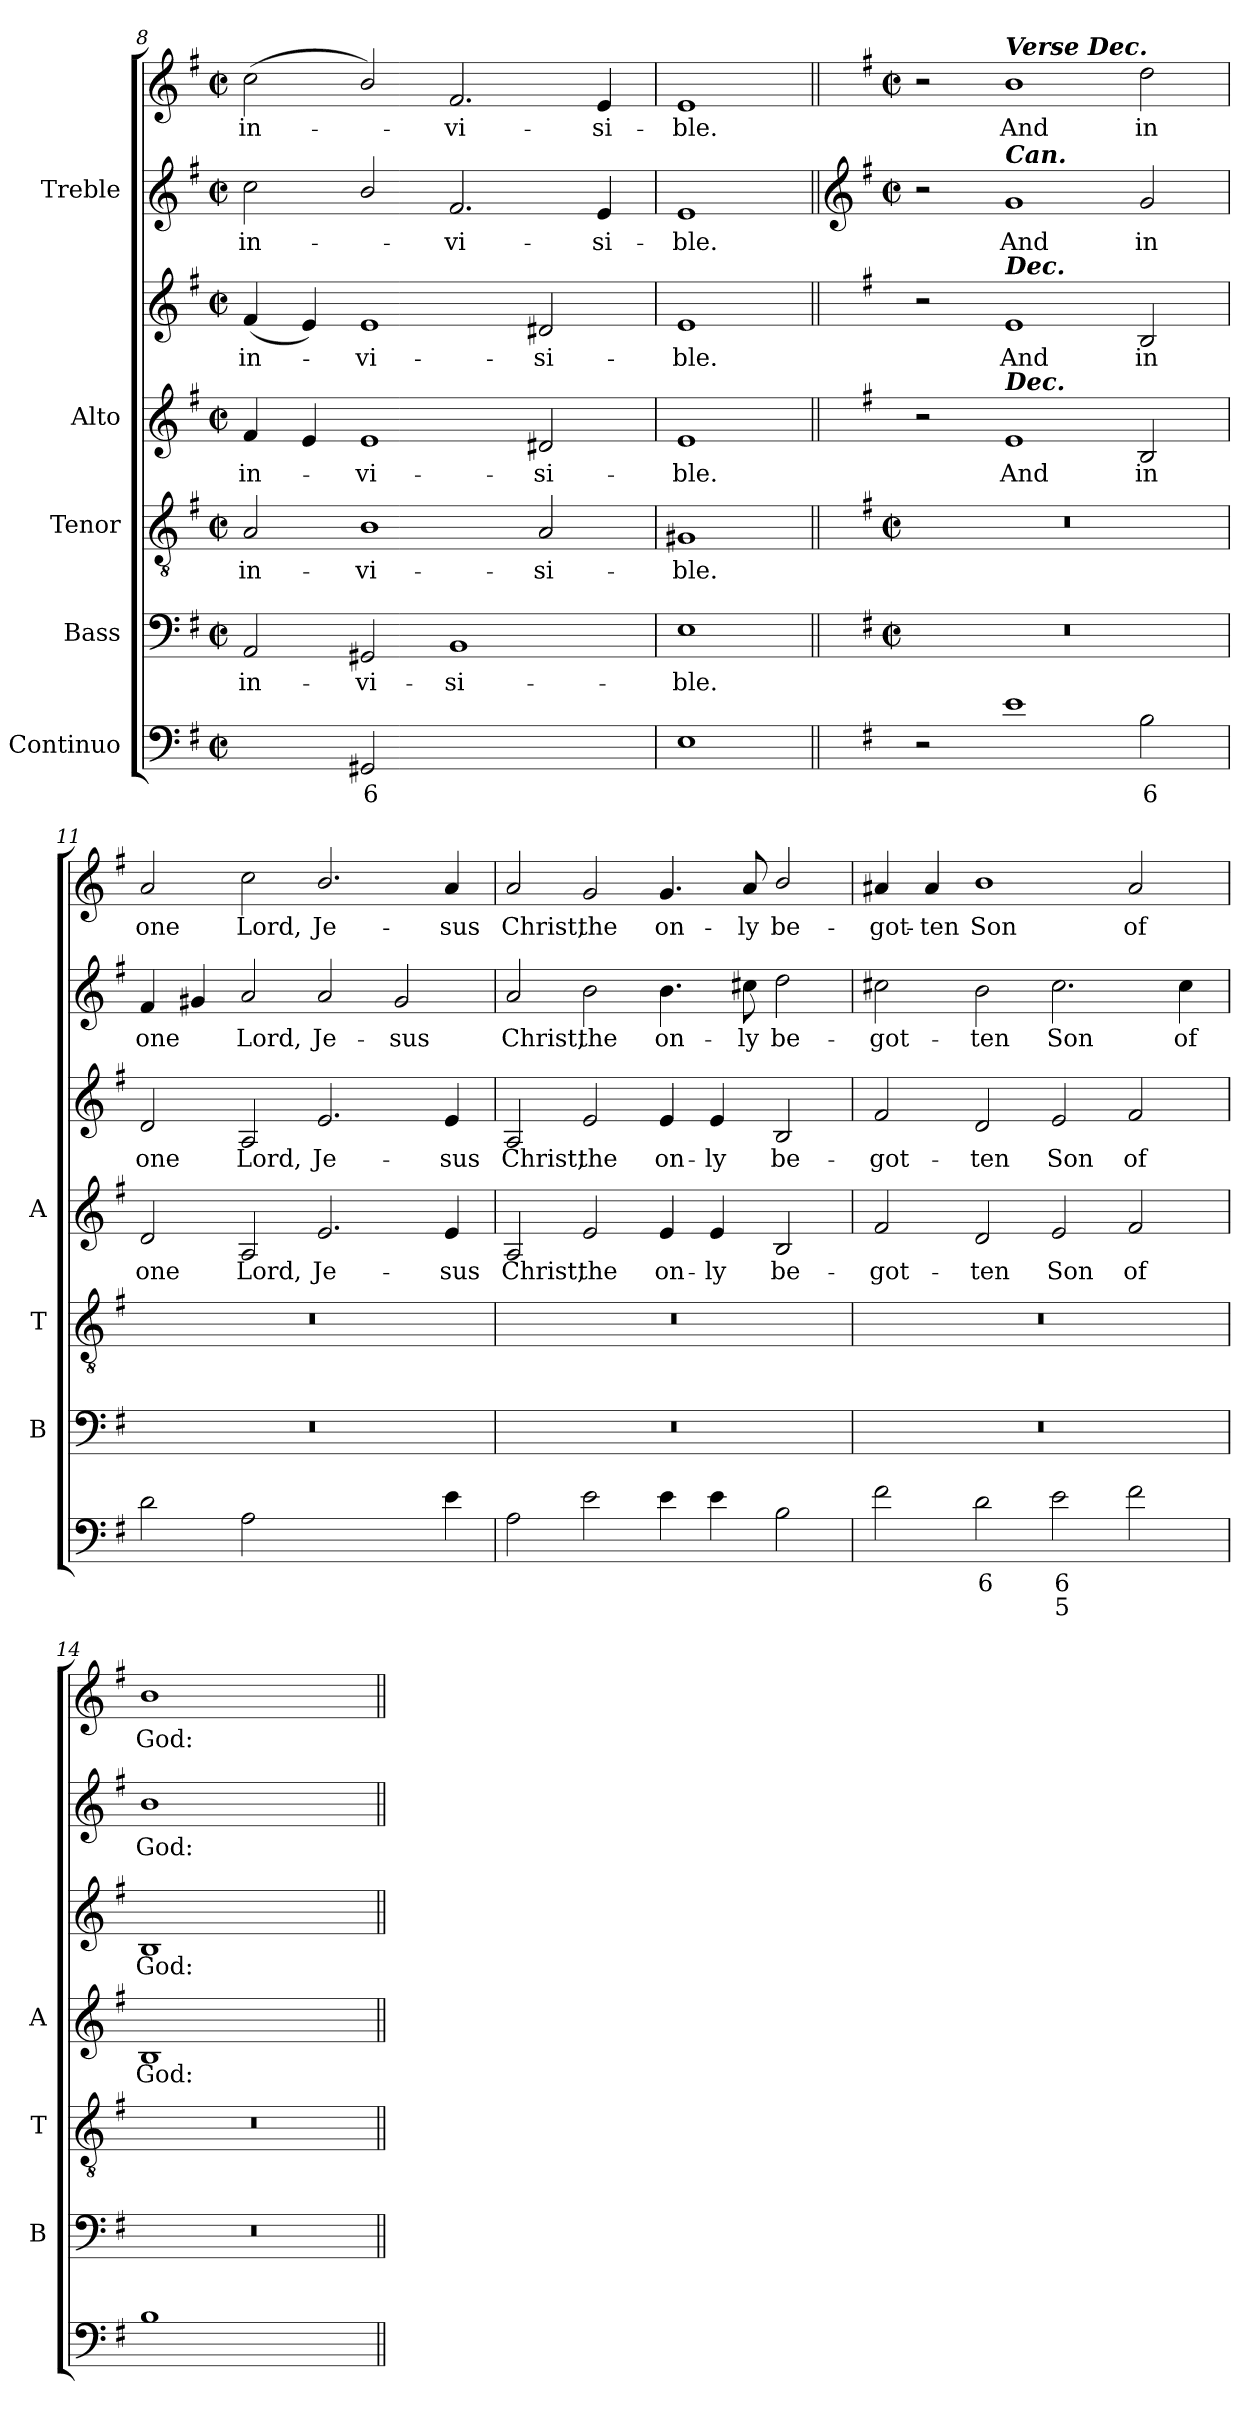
**kern	**text	**text	**kern	**text	**kern	**text	**kern	**text	**kern	**text	**kern	**text	**kern	**text
*part5	*part5	*part5	*part4	*part4	*part3	*part3	*part2	*part2	*part2	*part2	*part1	*part1	*part1	*part1
*staff7	*staff7	*staff7	*staff6	*staff6	*staff5	*staff5	*staff4	*staff4	*staff3	*staff3	*staff2	*staff2	*staff1	*staff1
*I"Continuo	*	*	*I"Bass	*	*I"Tenor	*	*I"Alto	*	*	*	*I"Treble	*	*	*
*	*	*	*I'B	*	*I'T	*	*I'A	*	*	*	*	*	*	*
*clefF4	*	*	*clefF4	*	*clefGv2	*	*	*	*clefG2	*	*	*	*clefG2	*
*k[f#]	*	*	*k[f#]	*	*k[f#]	*	*k[f#]	*	*k[f#]	*	*k[f#]	*	*k[f#]	*
*G:	*	*	*G:	*	*G:	*	*G:	*	*G:	*	*G:	*	*G:	*
*M4/2	*	*	*M4/2	*	*M4/2	*	*M4/2	*	*M4/2	*	*M4/2	*	*M4/2	*
*met(c|)	*	*	*met(c|)	*	*met(c|)	*	*met(c|)	*	*met(c|)	*	*met(c|)	*	*met(c|)	*
=8	=8	=8	=8	=8	=8	=8	=8	=8	=8	=8	=8	=8	=8	=8
!	!LO:LY:b	!	!	!LO:LY:b	!	!LO:LY:b	!	!LO:LY:b	!	!LO:LY:b	!	!LO:LY:b	!	!LO:LY:b
[4AAyy	6	.	2AA	in-	2A	in-	4f#	in-	(<4f#	in-	2cc	in-	(<2cc	in-
!	!LO:LY:b	!	!	!	!	!	!	!	!	!	!	!	!	!
4AAyy]	5	.	.	.	.	.	4e	.	4e)	.	.	.	.	.
!	!LO:LY:b	!	!	!LO:LY:b	!	!LO:LY:b	!	!LO:LY:b	!	!LO:LY:b	!	!	!	!
2GG#X	6	.	2GG#X	-vi-	1B	-vi-	1e	vi-	1e	vi-	2b/	.	2b/)	.
!	!LO:LY:b	!	!	!LO:LY:b	!	!	!	!	!	!	!	!LO:LY:b	!	!LO:LY:b
[2BByy	4	.	1BB	-si-	.	.	.	.	.	.	2.f#	vi-	2.f#	vi-
!	!LO:LY:b	!	!	!	!	!LO:LY:b	!	!LO:LY:b	!	!LO:LY:b	!	!	!	!
2BByy]	3	.	.	.	2A	-si-	2d#X	-si-	2d#X	-si-	.	.	.	.
!	!	!	!	!	!	!	!	!	!	!	!	!LO:LY:b	!	!LO:LY:b
.	.	.	.	.	.	.	.	.	.	.	4e	-si-	4e	-si-
=9	=9	=9	=9	=9	=9	=9	=9	=9	=9	=9	=9	=9	=9	=9
!	!	!	!	!LO:LY:b	!	!LO:LY:b	!	!LO:LY:b	!	!LO:LY:b	!	!LO:LY:b	!	!LO:LY:b
1E	.	.	1E	-ble.	1G#X	-ble.	1e	-ble.	1e	-ble.	1e	-ble.	1e	-ble.
!!LO:LB:g=z
=10||	=10||	=10||	=10||	=10||	=10||	=10||	=10||	=10||	=10||	=10||	=10||	=10||	=10||	=10||
*	*	*	*	*	*	*	*	*	*	*	*clefG2	*	*	*
*	*	*	*	*	*	*	*	*	*	*	*k[f#]	*	*k[f#]	*
*	*	*	*	*	*	*	*	*	*	*	*G:	*	*G:	*
*	*	*	*M4/2	*	*M4/2	*	*	*	*	*	*M4/2	*	*M4/2	*
*	*	*	*met(c|)	*	*met(c|)	*	*	*	*	*	*met(c|)	*	*met(c|)	*
2r	.	.	0r	.	0r	.	2r	.	2r	.	2r	.	2r	.
!	!	!	!	!	!	!	!	!	!	!	!	!	!LO:TX:a:Bi:t=Verse Dec.	!
!	!	!	!	!	!	!	!	!	!	!	!LO:TX:a:Bi:t=Can.	!	!	!
!	!	!	!	!	!	!	!	!	!LO:TX:a:Bi:t=Dec.	!	!	!	!	!
!	!	!	!	!	!	!	!LO:TX:a:Bi:t=Dec.	!	!	!	!	!	!	!
!	!	!	!	!	!	!	!	!LO:LY:b	!	!LO:LY:b	!	!LO:LY:b	!	!LO:LY:b
1e	.	.	.	.	.	.	1e	And	1e	And	1g	And	1b	And
!	!LO:LY:b	!	!	!	!	!	!	!LO:LY:b	!	!LO:LY:b	!	!LO:LY:b	!	!LO:LY:b
2B	6	.	.	.	.	.	2B	in	2B	in	2g	in	2dd	in
=11	=11	=11	=11	=11	=11	=11	=11	=11	=11	=11	=11	=11	=11	=11
!	!	!	!	!	!	!	!	!LO:LY:b	!	!LO:LY:b	!	!LO:LY:b	!	!LO:LY:b
2d	.	.	0r	.	0r	.	2d	one	2d	one	4f#	one	2a	one
.	.	.	.	.	.	.	.	.	.	.	4g#X	.	.	.
!	!	!	!	!	!	!	!	!LO:LY:b	!	!LO:LY:b	!	!LO:LY:b	!	!LO:LY:b
2A	.	.	.	.	.	.	2A	Lord,	2A	Lord,	2a	Lord,	2cc	Lord,
!	!LO:LY:b	!	!	!	!	!	!	!LO:LY:b	!	!LO:LY:b	!	!LO:LY:b	!	!LO:LY:b
[2eyy	4	.	.	.	.	.	2.e	Je-	2.e	Je-	2a	Je-	2.b/	Je-
!	!LO:LY:b	!	!	!	!	!	!	!	!	!	!	!LO:LY:b	!	!
4eyy]	3	.	.	.	.	.	.	.	.	.	2g#	-sus	.	.
!	!	!	!	!	!	!	!	!LO:LY:b	!	!LO:LY:b	!	!	!	!LO:LY:b
4e	.	.	.	.	.	.	4e	-sus	4e	-sus	.	.	4a	-sus
=12	=12	=12	=12	=12	=12	=12	=12	=12	=12	=12	=12	=12	=12	=12
!	!	!	!	!	!	!	!	!LO:LY:b	!	!LO:LY:b	!	!LO:LY:b	!	!LO:LY:b
2A	.	.	0r	.	0r	.	2A	Christ,	2A	Christ,	2a	-Christ,	2a	Christ,
!	!	!	!	!	!	!	!	!LO:LY:b	!	!LO:LY:b	!	!LO:LY:b	!	!LO:LY:b
2e	.	.	.	.	.	.	2e	the	2e	the	2b	the	2g	the
!	!	!	!	!	!	!	!	!LO:LY:b	!	!LO:LY:b	!	!LO:LY:b	!	!LO:LY:b
4e	.	.	.	.	.	.	4e	on-	4e	on-	4.b	on-	4.g	on-
!	!	!	!	!	!	!	!	!LO:LY:b	!	!LO:LY:b	!	!	!	!
4e	.	.	.	.	.	.	4e	-ly	4e	-ly	.	.	.	.
!	!	!	!	!	!	!	!	!	!	!	!	!LO:LY:b	!	!LO:LY:b
.	.	.	.	.	.	.	.	.	.	.	8cc#X	-ly	8a	-ly
!	!	!	!	!	!	!	!	!LO:LY:b	!	!LO:LY:b	!	!LO:LY:b	!	!LO:LY:b
2B	.	.	.	.	.	.	2B	be-	2B	be-	2dd	be-	2b/	be-
=13	=13	=13	=13	=13	=13	=13	=13	=13	=13	=13	=13	=13	=13	=13
!	!	!	!	!	!	!	!	!LO:LY:b	!	!LO:LY:b	!	!LO:LY:b	!	!LO:LY:b
2f#	.	.	0r	.	0r	.	2f#	-got-	2f#	-got-	2cc#X	got-	4a#X	-got-
!	!	!	!	!	!	!	!	!	!	!	!	!	!	!LO:LY:b
.	.	.	.	.	.	.	.	.	.	.	.	.	4a#	-ten
!	!LO:LY:b	!	!	!	!	!	!	!LO:LY:b	!	!LO:LY:b	!	!LO:LY:b	!	!LO:LY:b
2d	6	.	.	.	.	.	2d	-ten	2d	-ten	2b	-ten	1b	Son
!	!LO:LY:b	!LO:LY:b	!	!	!	!	!	!LO:LY:b	!	!LO:LY:b	!	!LO:LY:b	!	!
2e	6	5	.	.	.	.	2e	Son	2e	Son	2.cc#	Son	.	.
!	!	!	!	!	!	!	!	!LO:LY:b	!	!LO:LY:b	!	!	!	!LO:LY:b
2f#	.	.	.	.	.	.	2f#	of	2f#	of	.	.	2a#	of
!	!	!	!	!	!	!	!	!	!	!	!	!LO:LY:b	!	!
.	.	.	.	.	.	.	.	.	.	.	4cc#	of	.	.
=14	=14	=14	=14	=14	=14	=14	=14	=14	=14	=14	=14	=14	=14	=14
!	!	!	!	!	!	!	!	!LO:LY:b	!	!LO:LY:b	!	!LO:LY:b	!	!LO:LY:b
1B	.	.	0r	.	0r	.	1B	God:	1B	God:	1b	God:	1b	God:
1ryy	.	.	.	.	.	.	1ryy	.	1ryy	.	1ryy	.	1ryy	.
=||	=||	=||	=||	=||	=||	=||	=||	=||	=||	=||	=||	=||	=||	=||
*-	*-	*-	*-	*-	*-	*-	*-	*-	*-	*-	*-	*-	*-	*-
